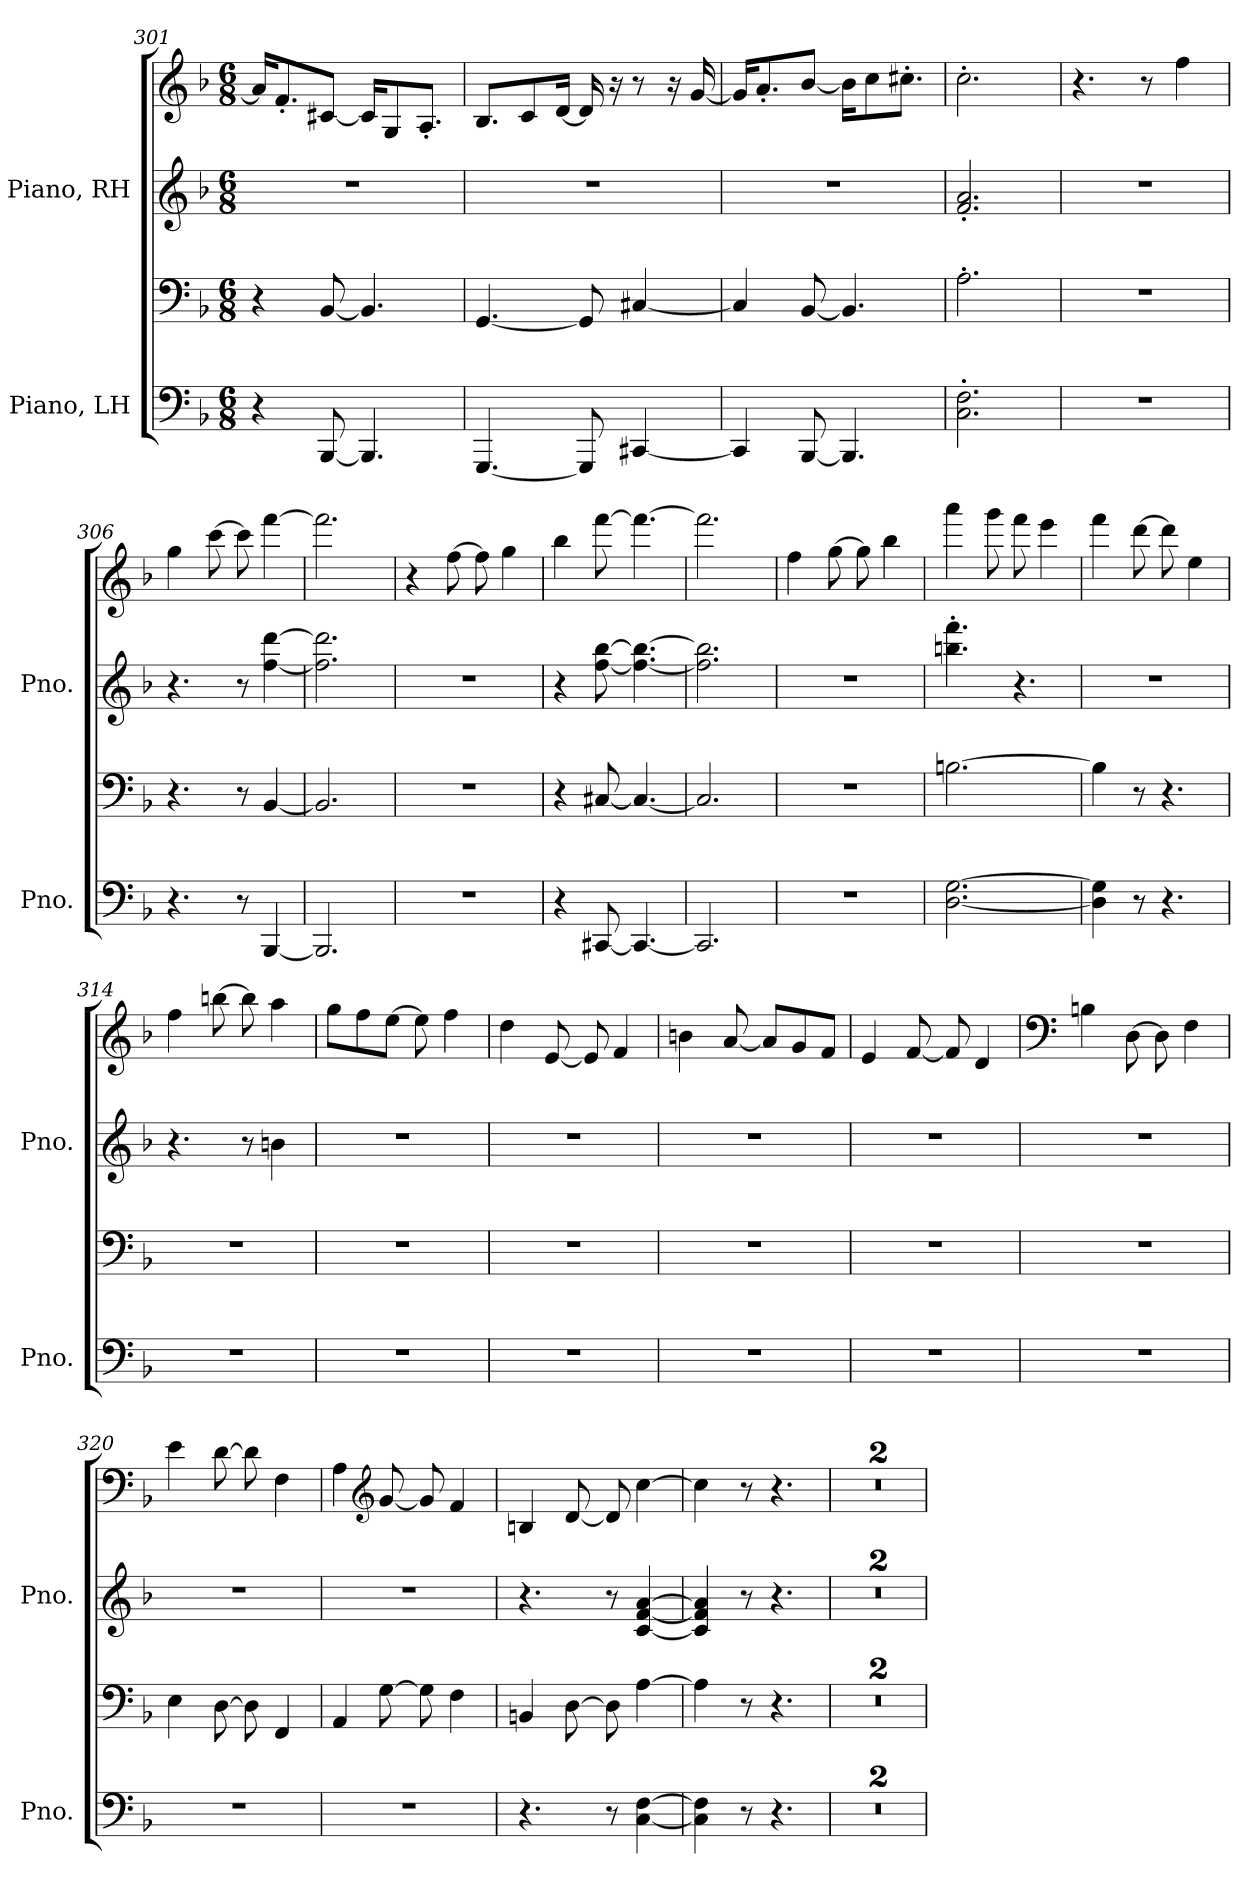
**kern	**kern	**kern	**kern
*part2	*part2	*part1	*part1
*staff4	*staff3	*staff2	*staff1
*I"Piano, LH	*	*I"Piano, RH	*
*I'Pno.	*	*I'Pno.	*
*clefF4	*clefF4	*clefG2	*clefG2
*k[b-]	*k[b-]	*k[b-]	*k[b-]
*M6/8	*M6/8	*M6/8	*M6/8
=301	=301	=301	=301
4r	4r	2.r	16a/KL]
.	.	.	8.f'/
[8BBB-/	[8BB-/	.	[8c#X/J
4.BBB-/]	4.BB-/]	.	16c#/KL]
.	.	.	8G/
.	.	.	8.A'/J
!!LO:LB:g=z
=302	=302	=302	=302
[4.GGG/	[4.GG/	2.r	8.B-/L
.	.	.	8c/
.	.	.	[16d/Jk
8GGG/]	8GG/]	.	16d/]
.	.	.	16r
[4CC#X/	[4C#X/	.	8r
.	.	.	16r
.	.	.	[16g/
=303	=303	=303	=303
4CC#/]	4C#/]	2.r	16g/KL]
.	.	.	8.a'/
[8BBB-/	[8BB-/	.	[8b-/J
4.BBB-/]	4.BB-/]	.	16b-\KL]
.	.	.	8cc\
.	.	.	8.cc#X'\J
=304	=304	=304	=304
2.C\' 2.F\'	2.A'\	2.f/' 2.a/'	2.cc'\
=305	=305	=305	=305
2.r	2.r	2.r	4.r
.	.	.	8r
.	.	.	4ff\
=306	=306	=306	=306
4.r	4.r	4.r	4gg\
.	.	.	[8ccc\
8r	8r	8r	8ccc\]
[4BBB-/	[4BB-/	[4ff\ [4ddd\	[4fff\
=307	=307	=307	=307
2.BBB-/]	2.BB-/]	2.ff\] 2.ddd\]	2.fff\]
=308	=308	=308	=308
2.r	2.r	2.r	4r
.	.	.	[8ff\
.	.	.	8ff\]
.	.	.	4gg\
!!LO:LB:g=z
=309	=309	=309	=309
4r	4r	4r	4bb-\
[8CC#X/	[8C#X/	[8ff\ [8bb-\	[8fff\
4.CC#/_	4.C#/_	4.ff\_ 4.bb-\_	4.fff\_
=310	=310	=310	=310
2.CC#/]	2.C#/]	2.ff\] 2.bb-\]	2.fff\]
=311	=311	=311	=311
2.r	2.r	2.r	4ff\
.	.	.	[8gg\
.	.	.	8gg\]
.	.	.	4bb-\
=312	=312	=312	=312
[2.D\ [2.G\	[2.Bn\	4.bbn\' 4.fff\'	4aaa\
.	.	.	8ggg\
.	.	4.r	8fff\
.	.	.	4eee\
=313	=313	=313	=313
4D\] 4G\]	4B\]	2.r	4fff\
8r	8r	.	[8ddd\
4.r	4.r	.	8ddd\]
.	.	.	4ee\
=314	=314	=314	=314
2.r	2.r	4.r	4ff\
.	.	.	[8bbn\
.	.	8r	8bb\]
.	.	4bn\	4aa\
=315	=315	=315	=315
2.r	2.r	2.r	8gg\L
.	.	.	8ff\
.	.	.	[8ee\J
.	.	.	8ee\]
.	.	.	4ff\
!!LO:PB:g=z
=316	=316	=316	=316
2.r	2.r	2.r	4dd\
.	.	.	[8e/
.	.	.	8e/]
.	.	.	4f/
=317	=317	=317	=317
2.r	2.r	2.r	4bn\
.	.	.	[8a/
.	.	.	8a/L]
.	.	.	8g/
.	.	.	8f/J
=318	=318	=318	=318
2.r	2.r	2.r	4e/
.	.	.	[8f/
.	.	.	8f/]
.	.	.	4d/
=319	=319	=319	=319
*	*	*	*clefF4
2.r	2.r	2.r	4Bn\
.	.	.	[8D\
.	.	.	8D\]
.	.	.	4F\
=320	=320	=320	=320
2.r	4E\	2.r	4e\
.	[8D\	.	[8d\
.	8D\]	.	8d\]
.	4FF/	.	4F\
=321	=321	=321	=321
2.r	4AA/	2.r	4A\
*	*	*	*clefG2
.	[8G\	.	[8g/
.	8G\]	.	8g/]
.	4F\	.	4f/
!!LO:LB:g=z
=322	=322	=322	=322
4.r	4BBn/	4.r	4Bn/
.	[8D\	.	[8d/
8r	8D\]	8r	8d/]
[4C\ [4F\	[4A\	[4c/ [4f/ [4a/	[4cc\
=323	=323	=323	=323
4C\] 4F\]	4A\]	4c/] 4f/] 4a/]	4cc\]
8r	8r	8r	8r
4.r	4.r	4.r	4.r
=324	=324	=324	=324
2.r	2.r	2.r	2.r
=325	=325	=325	=325
2.r	2.r	2.r	2.r
=	=	=	=
*-	*-	*-	*-
